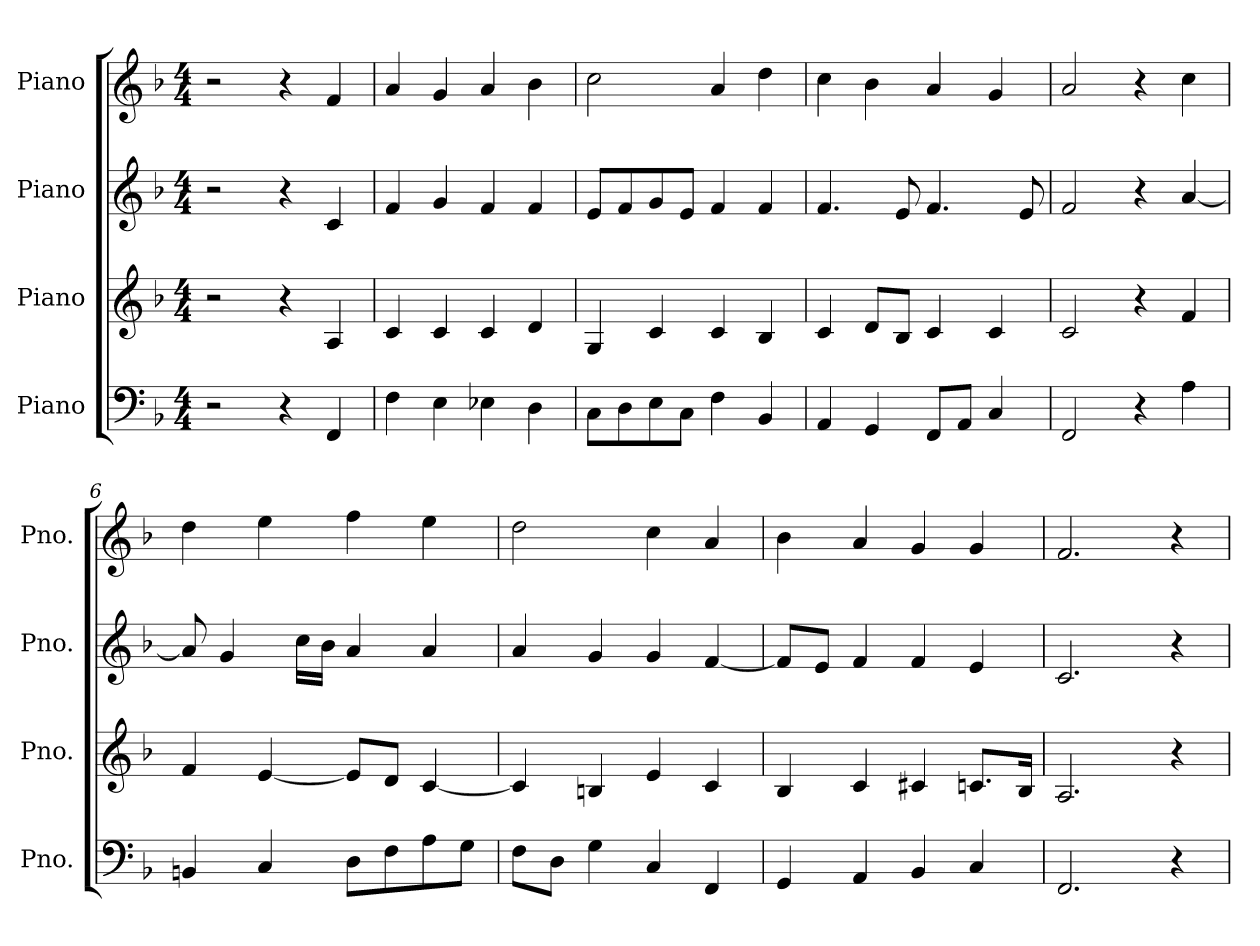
**kern	**kern	**kern	**kern
*part4	*part3	*part2	*part1
*staff4	*staff3	*staff2	*staff1
*I"Piano	*I"Piano	*I"Piano	*I"Piano
*I'Pno.	*I'Pno.	*I'Pno.	*I'Pno.
*clefF4	*clefG2	*clefG2	*clefG2
*k[b-]	*k[b-]	*k[b-]	*k[b-]
*M4/4	*M4/4	*M4/4	*M4/4
*MM96	*MM96	*MM96	*MM96
=1	=1	=1	=1
2r	2r	2r	2r
4r	4r	4r	4r
4FF/	4A/	4c/	4f/
=2	=2	=2	=2
4F\	4c/	4f/	4a/
4E\	4c/	4g/	4g/
4E-X\	4c/	4f/	4a/
4D\	4d/	4f/	4b-\
=3	=3	=3	=3
8C\L	4G/	8e/L	2cc\
8D\	.	8f/	.
8E\	4c/	8g/	.
8C\J	.	8e/J	.
4F\	4c/	4f/	4a/
4BB-/	4B-/	4f/	4dd\
=4	=4	=4	=4
4AA/	4c/	4.f/	4cc\
4GG/	8d/L	.	4b-\
.	8B-/J	8e/	.
8FF/L	4c/	4.f/	4a/
8AA/J	.	.	.
4C/	4c/	.	4g/
.	.	8e/	.
=5	=5	=5	=5
2FF/	2c/	2f/	2a/
4r	4r	4r	4r
4A\	4f/	[4a/	4cc\
=6	=6	=6	=6
4BBn/	4f/	8a/]	4dd\
.	.	4g/	.
4C/	[4e/	.	4ee\
.	.	16cc\LL	.
.	.	16b-\JJ	.
8D\L	8e/L]	4a/	4ff\
8F\	8d/J	.	.
8A\	[4c/	4a/	4ee\
8G\J	.	.	.
!!LO:LB:g=z
=7	=7	=7	=7
8F\L	4c/]	4a/	2dd\
8D\J	.	.	.
4G\	4Bn/	4g/	.
4C/	4e/	4g/	4cc\
4FF/	4c/	[4f/	4a/
=8	=8	=8	=8
4GG/	4B-/	8f/L]	4b-\
.	.	8e/J	.
4AA/	4c/	4f/	4a/
4BB-/	4c#X/	4f/	4g/
4C/	8.cn/L	4e/	4g/
.	16B-/Jk	.	.
=9	=9	=9	=9
2.FF/	2.A/	2.c/	2.f/
4r	4r	4r	4r
=	=	=	=
*-	*-	*-	*-
